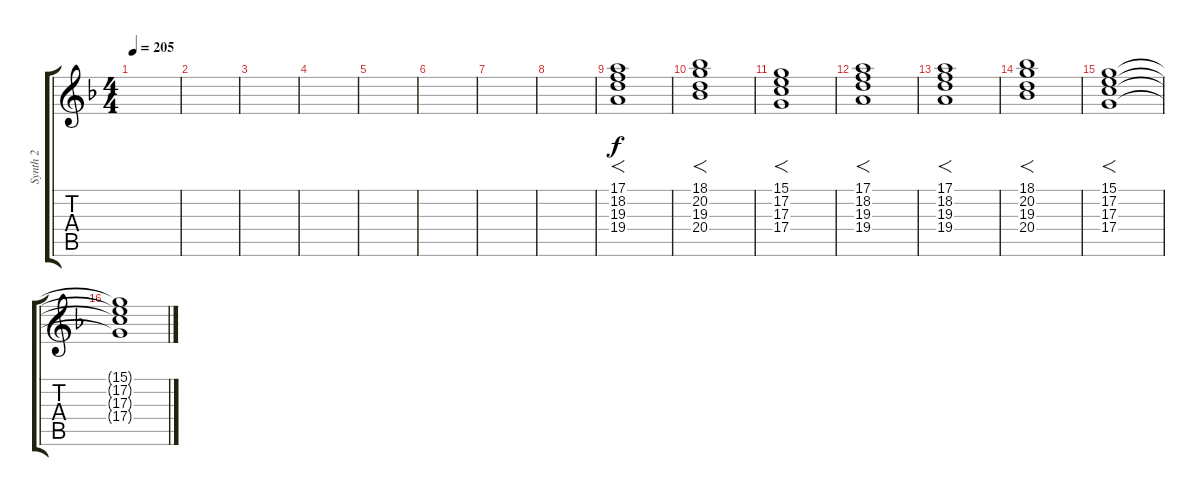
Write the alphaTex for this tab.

\track ("Synth 2" "Synth 2") {instrument pad4choir}
\staff {score tabs}
\tuning (E4 B3 G3 D3 A2 E2) {hide}
\ts (4 4)
\tempo 205
\clef g2
\ks f
|
|
|
|
|
|
|
|
(17.1 18.2 19.3 19.4).1{f} |
(18.1 20.2 19.3 20.4).1{f} |
(15.1 17.2 17.3 17.4).1{f} |
(17.1 18.2 19.3 19.4).1{f} |
(17.1 18.2 19.3 19.4).1{f} |
(18.1 20.2 19.3 20.4).1{f} |
(15.1 17.2 17.3 17.4).1{f} |
(15.1{t} 17.2{t} 17.3{t} 17.4{t}).1
